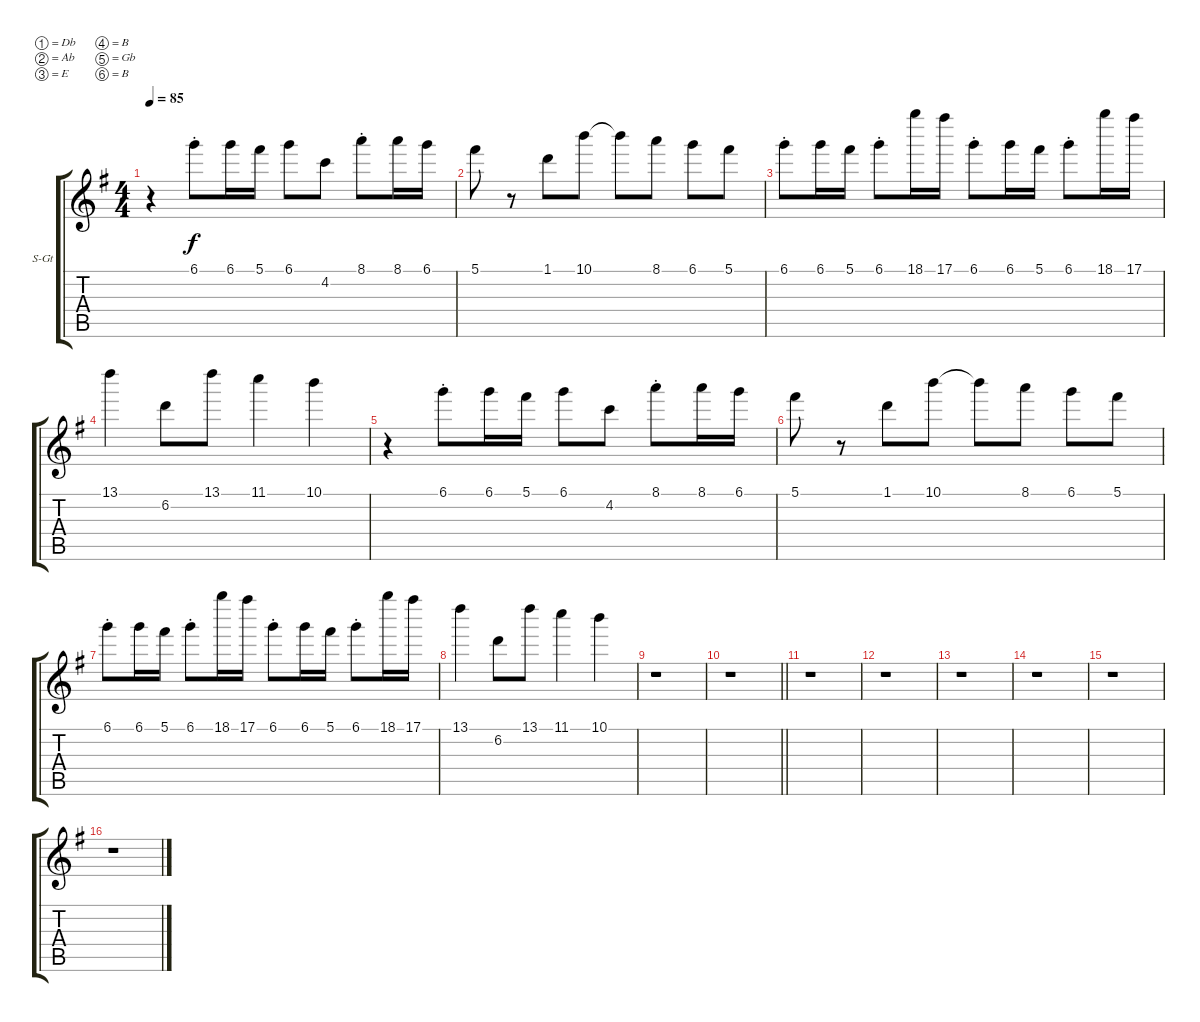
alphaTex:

\bracketExtendMode groupsimilarinstruments
\firstSystemTrackNameOrientation horizontal
\otherSystemsTrackNameOrientation horizontal
\track ("Strings" "S-Gt") {instrument stringensemble1}
\staff {score tabs}
\tuning (Db5 Ab4 E4 B3 Gb3 B2)
\displaytranspose 12
\ts (4 4)
\beaming (8 2 2 2 2)
\tempo 85
\clef g2
\ks eminor
r.4{dy f instrument stringensemble1} 6.1{st}.8 6.1.16 5.1.16 6.1.8 4.2.8 8.1{st}.8 8.1.16 6.1.16 |
5.1.8 r.8 1.1.8 10.1.8 10.1{t}.8 8.1.8 6.1.8 5.1.8 |
6.1{st}.8 6.1.16 5.1.16 6.1{st}.8 18.1.16 17.1.16 6.1{st}.8 6.1.16 5.1.16 6.1{st}.8 18.1.16 17.1.16 |
13.1.4 6.2.8 13.1.8 11.1.4 10.1.4 |
r.4 6.1{st}.8 6.1.16 5.1.16 6.1.8 4.2.8 8.1{st}.8 8.1.16 6.1.16 |
5.1.8 r.8 1.1.8 10.1.8 10.1{t}.8 8.1.8 6.1.8 5.1.8 |
6.1{st}.8 6.1.16 5.1.16 6.1{st}.8 18.1.16 17.1.16 6.1{st}.8 6.1.16 5.1.16 6.1{st}.8 18.1.16 17.1.16 |
13.1.4 6.2.8 13.1.8 11.1.4 10.1.4 |
r.1 |
\barLineRight lightlight
r.1 |
r.1 |
r.1 |
r.1 |
r.1 |
r.1 |
r.1
